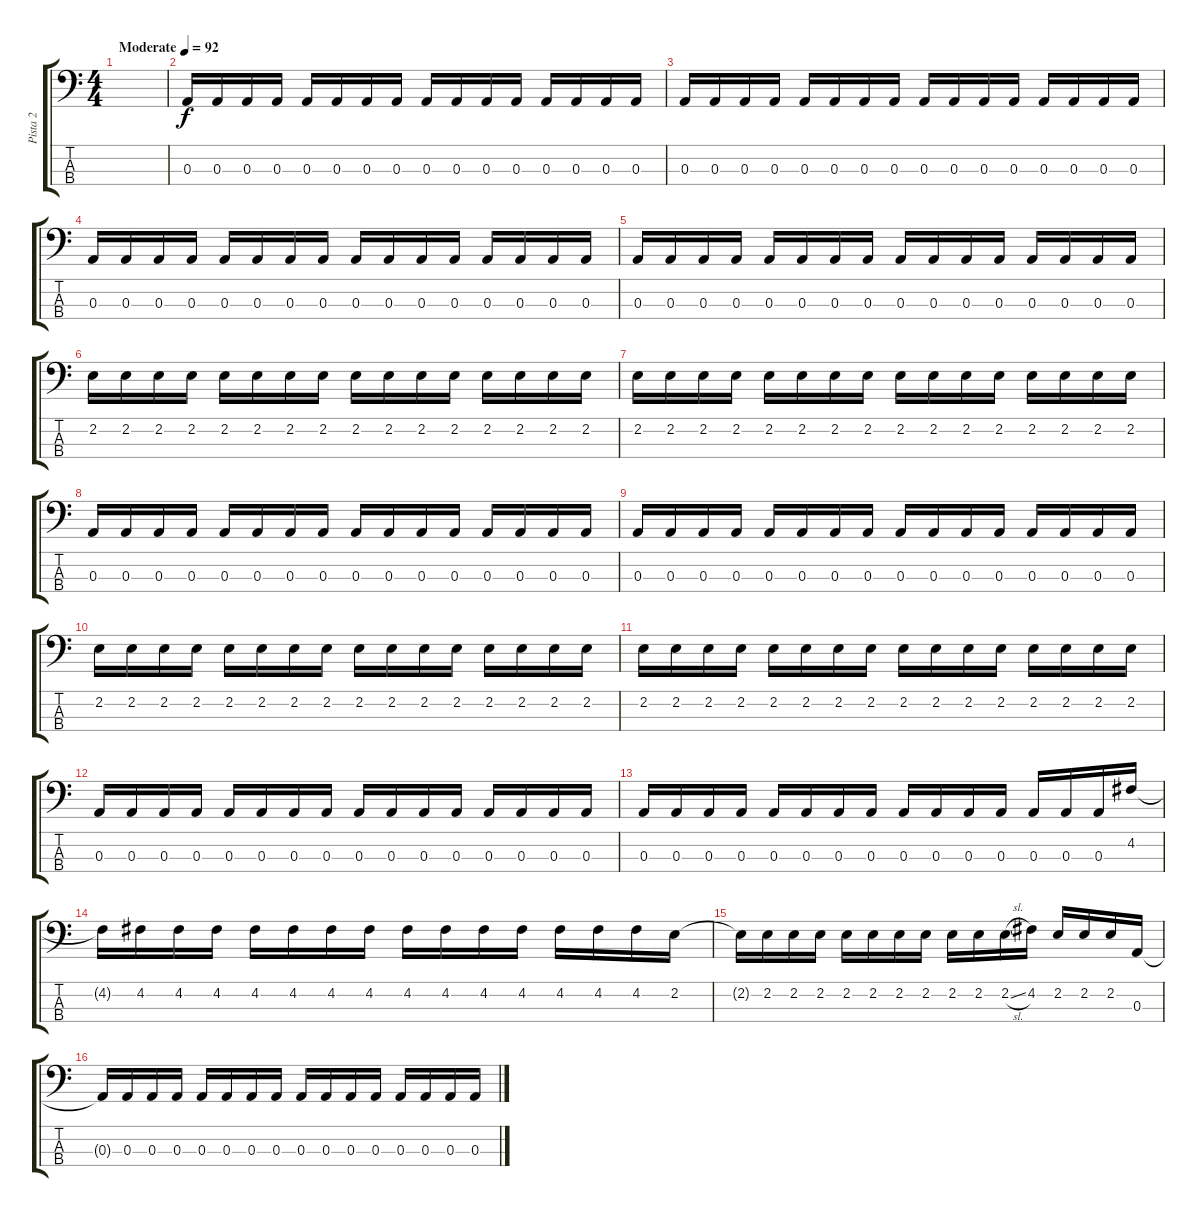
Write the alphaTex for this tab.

\track ("Pista 2" "Pista 2") {instrument electricbassfinger}
\staff {score tabs}
\tuning (G2 D2 A1 E1) {hide}
\ts (4 4)
\tempo (92 "Moderate")
\clef f4
\ks c
|
0.3.16 0.3.16 0.3.16 0.3.16 0.3.16 0.3.16 0.3.16 0.3.16 0.3.16 0.3.16 0.3.16 0.3.16 0.3.16 0.3.16 0.3.16 0.3.16 |
0.3.16 0.3.16 0.3.16 0.3.16 0.3.16 0.3.16 0.3.16 0.3.16 0.3.16 0.3.16 0.3.16 0.3.16 0.3.16 0.3.16 0.3.16 0.3.16 |
0.3.16 0.3.16 0.3.16 0.3.16 0.3.16 0.3.16 0.3.16 0.3.16 0.3.16 0.3.16 0.3.16 0.3.16 0.3.16 0.3.16 0.3.16 0.3.16 |
0.3.16 0.3.16 0.3.16 0.3.16 0.3.16 0.3.16 0.3.16 0.3.16 0.3.16 0.3.16 0.3.16 0.3.16 0.3.16 0.3.16 0.3.16 0.3.16 |
2.2.16 2.2.16 2.2.16 2.2.16 2.2.16 2.2.16 2.2.16 2.2.16 2.2.16 2.2.16 2.2.16 2.2.16 2.2.16 2.2.16 2.2.16 2.2.16 |
2.2.16 2.2.16 2.2.16 2.2.16 2.2.16 2.2.16 2.2.16 2.2.16 2.2.16 2.2.16 2.2.16 2.2.16 2.2.16 2.2.16 2.2.16 2.2.16 |
0.3.16 0.3.16 0.3.16 0.3.16 0.3.16 0.3.16 0.3.16 0.3.16 0.3.16 0.3.16 0.3.16 0.3.16 0.3.16 0.3.16 0.3.16 0.3.16 |
0.3.16 0.3.16 0.3.16 0.3.16 0.3.16 0.3.16 0.3.16 0.3.16 0.3.16 0.3.16 0.3.16 0.3.16 0.3.16 0.3.16 0.3.16 0.3.16 |
2.2.16 2.2.16 2.2.16 2.2.16 2.2.16 2.2.16 2.2.16 2.2.16 2.2.16 2.2.16 2.2.16 2.2.16 2.2.16 2.2.16 2.2.16 2.2.16 |
2.2.16 2.2.16 2.2.16 2.2.16 2.2.16 2.2.16 2.2.16 2.2.16 2.2.16 2.2.16 2.2.16 2.2.16 2.2.16 2.2.16 2.2.16 2.2.16 |
0.3.16 0.3.16 0.3.16 0.3.16 0.3.16 0.3.16 0.3.16 0.3.16 0.3.16 0.3.16 0.3.16 0.3.16 0.3.16 0.3.16 0.3.16 0.3.16 |
0.3.16 0.3.16 0.3.16 0.3.16 0.3.16 0.3.16 0.3.16 0.3.16 0.3.16 0.3.16 0.3.16 0.3.16 0.3.16 0.3.16 0.3.16 4.2.16 |
4.2{t}.16 4.2.16 4.2.16 4.2.16 4.2.16 4.2.16 4.2.16 4.2.16 4.2.16 4.2.16 4.2.16 4.2.16 4.2.16 4.2.16 4.2.16 2.2.16 |
2.2{t}.16 2.2.16 2.2.16 2.2.16 2.2.16 2.2.16 2.2.16 2.2.16 2.2.16 2.2.16 2.2{sl}.16 4.2.16 2.2.16 2.2.16 2.2.16 0.3.16 |
0.3{t}.16 0.3.16 0.3.16 0.3.16 0.3.16 0.3.16 0.3.16 0.3.16 0.3.16 0.3.16 0.3.16 0.3.16 0.3.16 0.3.16 0.3.16 0.3.16
